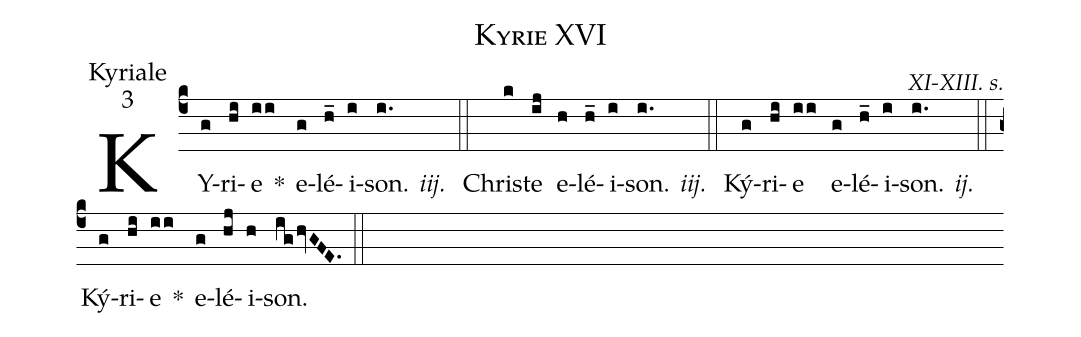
name:Kyrie XVI;
office-part:Kyriale;
mode:3;
commentary:XI-XIII. s.;
%%
(c4) KY(g)ri(hi)e(ii) *() e(g)lé(h_)i(i)son.(i.) <i>iij.</i>() (::)
Chris(k)te(ij) e(h)lé(h_)i(i)son.(i.) <i>iij.</i>() (::)
Ký(g)ri(hi)e(ii) e(g)lé(h_)i(i)son.(i.) <i>ij.</i>() (::)
Ký(g)ri(hi)e(ii) *() e(g)lé(hj)i(h)son.(ig/hvGFE.) (::)
